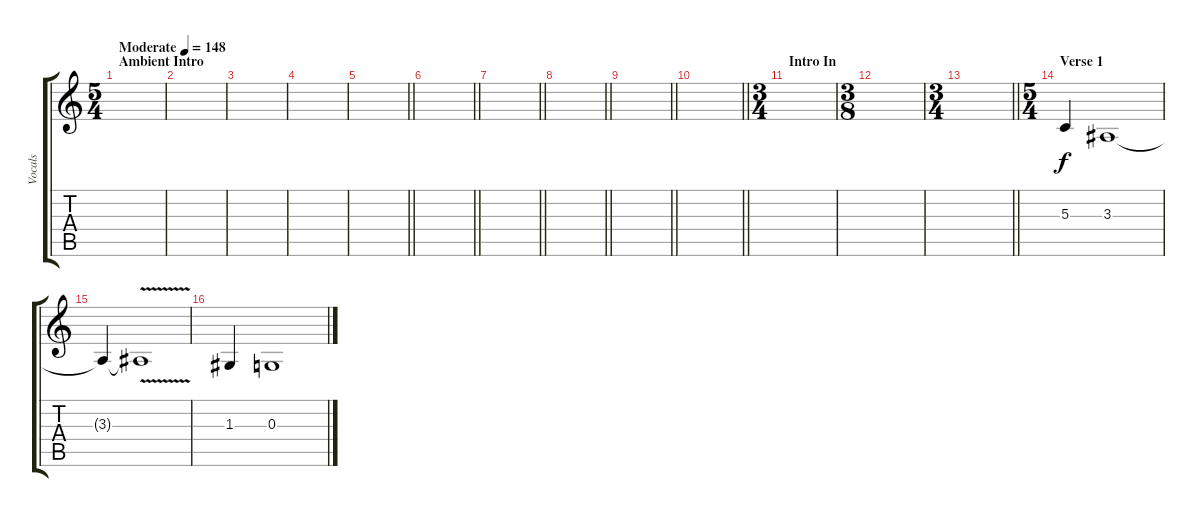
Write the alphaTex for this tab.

\track ("Vocals" "Vocals") {instrument oboe}
\staff {score tabs}
\tuning (E4 B3 G3 D3 A2 E2) {hide}
\ts (5 4)
\section ("" "Ambient Intro")
\tempo (148 "Moderate")
\clef g2
\ks c
|
|
|
|
\barLineRight lightlight
|
\barLineRight lightlight
|
\barLineRight lightlight
|
\barLineRight lightlight
|
\barLineRight lightlight
|
\barLineRight lightlight
|
\ts (3 4)
\section ("" "Intro In")
|
\ts (3 8)
|
\ts (3 4)
\barLineRight lightlight
|
\ts (5 4)
\section ("" "Verse 1")
5.3.4 3.3.1 |
3.3{t}.4 3.3{v t}.1 |
1.3.4 0.3.1
